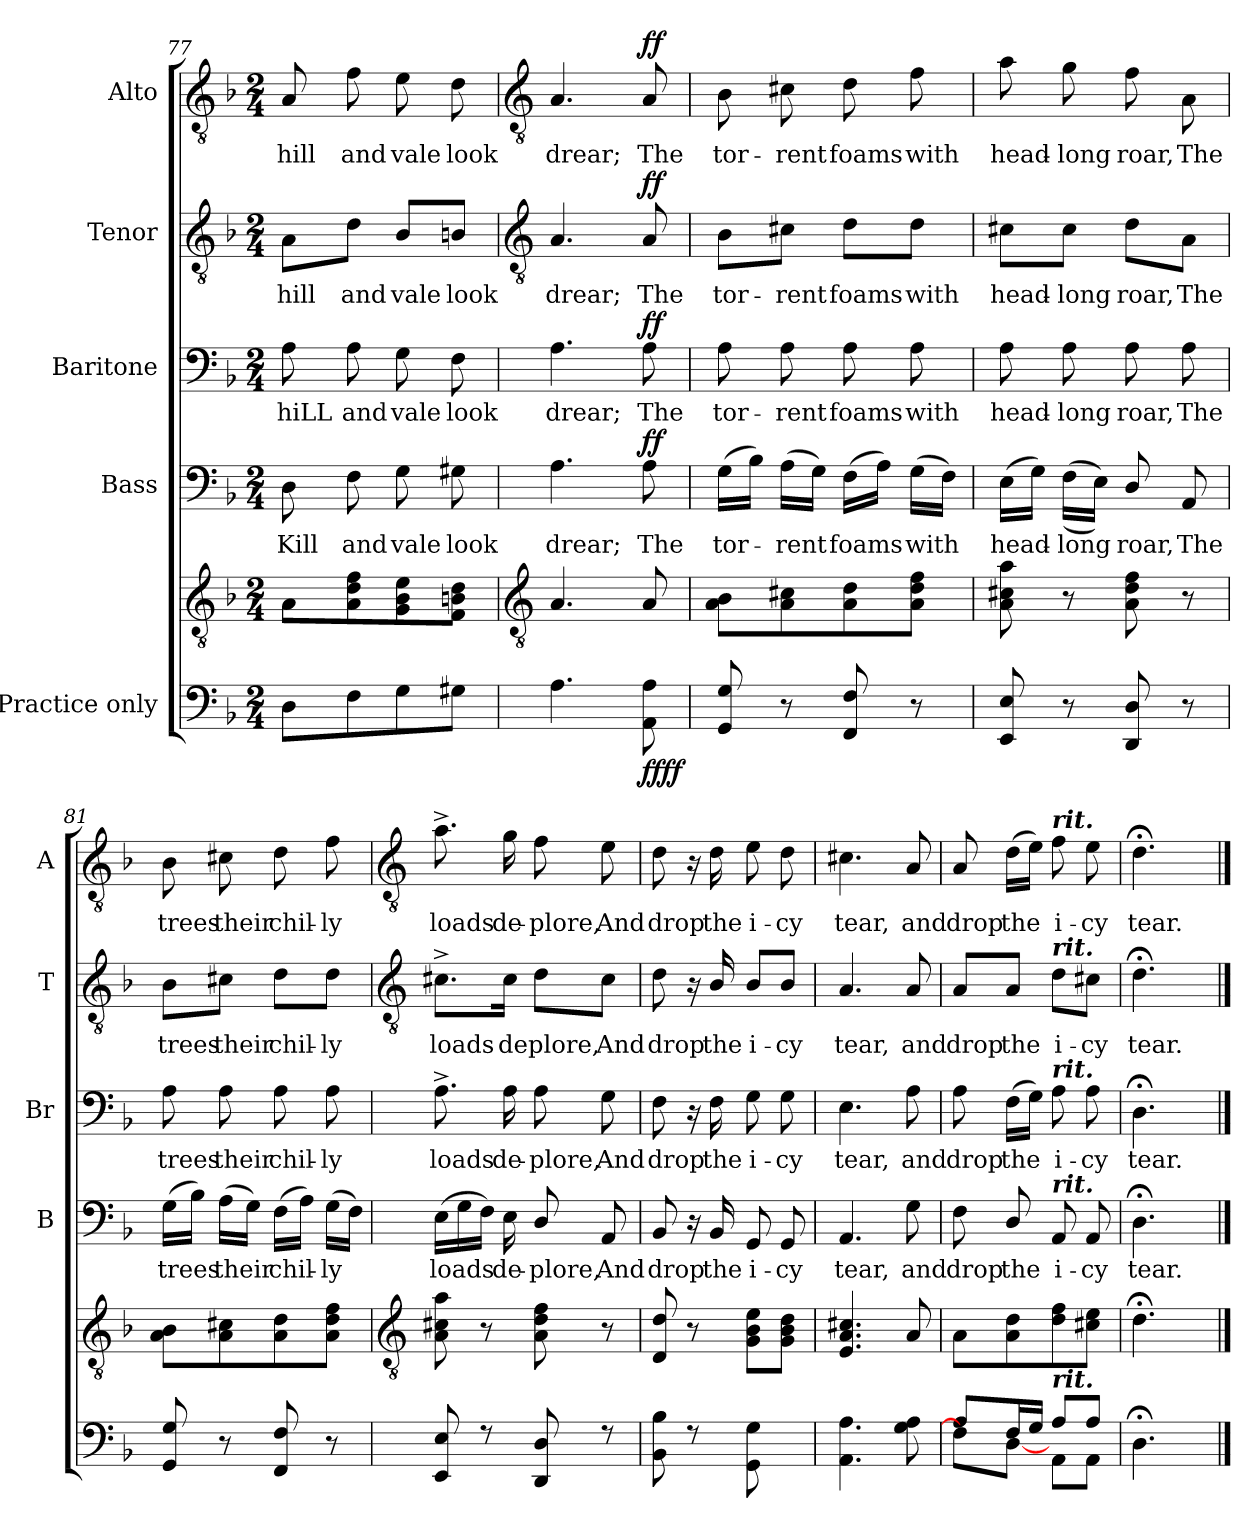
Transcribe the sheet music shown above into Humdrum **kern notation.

**kern	**kern	**dynam	**kern	**text	**dynam	**kern	**text	**dynam	**kern	**text	**dynam	**kern	**text	**dynam
*part5	*part5	*part5	*part4	*part4	*part4	*part3	*part3	*part3	*part2	*part2	*part2	*part1	*part1	*part1
*staff6	*staff5	*staff5/6	*staff4	*staff4	*staff4	*staff3	*staff3	*staff3	*staff2	*staff2	*staff2	*staff1	*staff1	*staff1
*I"Practice only	*	*	*I"Bass	*	*	*I"Baritone	*	*	*I"Tenor	*	*	*I"Alto	*	*
*	*	*	*I'B	*	*	*I'Br	*	*	*I'T	*	*	*I'A	*	*
*clefF4	*clefGv2	*	*clefF4	*	*	*clefF4	*	*	*clefGv2	*	*	*clefGv2	*	*
*k[b-]	*k[b-]	*	*k[b-]	*	*	*k[b-]	*	*	*k[b-]	*	*	*k[b-]	*	*
*F:	*F:	*	*F:	*	*	*F:	*	*	*F:	*	*	*F:	*	*
*M2/4	*M2/4	*	*M2/4	*	*	*M2/4	*	*	*M2/4	*	*	*M2/4	*	*
=77	=77	=77	=77	=77	=77	=77	=77	=77	=77	=77	=77	=77	=77	=77
*	*^	*	*	*	*	*	*	*	*	*	*	*	*	*
!	!	!	!	!	!LO:LY:b	!	!	!LO:LY:b	!	!	!LO:LY:b	!	!	!LO:LY:b	!
8DL	8A\L	2ryy	.	8D	Kill	.	8A	hiLL	.	8A\L	hill	.	8A	hill	.
!	!	!	!	!	!LO:LY:b	!	!	!LO:LY:b	!	!	!LO:LY:b	!	!	!LO:LY:b	!
8F	8A\ 8d\ 8f\	.	.	8F	and	.	8A	and	.	8d\J	and	.	8f	and	.
!	!	!	!	!	!LO:LY:b	!	!	!LO:LY:b	!	!	!LO:LY:b	!	!	!LO:LY:b	!
8G	8G\ 8B-\ 8e\	.	.	8G	vale	.	8G	vale	.	8B-/L	vale	.	8e	vale	.
!	!	!	!	!	!LO:LY:b	!	!	!LO:LY:b	!	!	!LO:LY:b	!	!	!LO:LY:b	!
8G#XJ	8F\ 8Bn\ 8d\J	.	.	8G#X	look	.	8F	look	.	8Bn/J	look	.	8d	look	.
*	*v	*v	*	*	*	*	*	*	*	*	*	*	*	*	*
!!LO:LB:g=z
=78	=78	=78	=78	=78	=78	=78	=78	=78	=78	=78	=78	=78	=78	=78
*	*clefGv2	*	*	*	*	*	*	*	*clefGv2	*	*	*clefGv2	*	*
!	!	!	!	!LO:LY:b	!	!	!LO:LY:b	!	!	!LO:LY:b	!	!	!LO:LY:b	!
4.A	4.A/	.	4.A	drear;	.	4.A	drear;	.	4.A	drear;	.	4.A	drear;	.
!	!	!LO:DY:b=2	!	!LO:LY:b	!	!	!LO:LY:b	!	!	!LO:LY:b	!	!	!LO:LY:b	!
!	!	!LO:DY:n=1:b	!	!	!LO:DY:b	!	!	!LO:DY:b	!	!	!LO:DY:b	!	!	!LO:DY:b
8AA 8A	8A	ff ff	8A	The	ff	8A	The	ff	8A	The	ff	8A	The	ff
=79	=79	=79	=79	=79	=79	=79	=79	=79	=79	=79	=79	=79	=79	=79
!	!	!	!	!LO:LY:b	!	!	!LO:LY:b	!	!	!LO:LY:b	!	!	!LO:LY:b	!
8GG 8G	8A\ 8B-\L	.	(>16GLL	tor-	.	8A	tor-	.	8B-\L	tor-	.	8B-	tor-	.
.	.	.	16B-JJ)	.	.	.	.	.	.	.	.	.	.	.
!	!	!	!	!LO:LY:b	!	!	!LO:LY:b	!	!	!LO:LY:b	!	!	!LO:LY:b	!
8r	8A\ 8c#X\	.	(>16ALL	rent	.	8A	-rent	.	8c#X\J	-rent	.	8c#X	-rent	.
.	.	.	16GJJ)	.	.	.	.	.	.	.	.	.	.	.
!	!	!	!	!LO:LY:b	!	!	!LO:LY:b	!	!	!LO:LY:b	!	!	!LO:LY:b	!
8FF 8F	8A\ 8d\	.	(>16FLL	foams	.	8A	foams	.	8d\L	foams	.	8d	foams	.
.	.	.	16AJJ)	.	.	.	.	.	.	.	.	.	.	.
!	!	!	!	!LO:LY:b	!	!	!LO:LY:b	!	!	!LO:LY:b	!	!	!LO:LY:b	!
8r	8A\ 8d\ 8f\J	.	(>16GLL	with	.	8A	with	.	8d\J	with	.	8f	with	.
.	.	.	16FJJ)	.	.	.	.	.	.	.	.	.	.	.
=80	=80	=80	=80	=80	=80	=80	=80	=80	=80	=80	=80	=80	=80	=80
!	!	!	!	!LO:LY:b	!	!	!LO:LY:b	!	!	!LO:LY:b	!	!	!LO:LY:b	!
8EE 8E	8A\ 8c#X\ 8a\	.	(>16ELL	head-	.	8A	head-	.	8c#X\L	head-	.	8a	head-	.
.	.	.	16GJJ)	.	.	.	.	.	.	.	.	.	.	.
!	!	!	!	!LO:LY:b	!	!	!LO:LY:b	!	!	!LO:LY:b	!	!	!LO:LY:b	!
8r	8r	.	(>(>16FLL	long	.	8A	-long	.	8c#\J	-long	.	8g	-long	.
.	.	.	16EJJ))	.	.	.	.	.	.	.	.	.	.	.
!	!	!	!	!LO:LY:b	!	!	!LO:LY:b	!	!	!LO:LY:b	!	!	!LO:LY:b	!
8DD 8D	8A\ 8d\ 8f\	.	8D/	roar,	.	8A	roar,	.	8d\L	roar,	.	8f	roar,	.
!	!	!	!	!LO:LY:b	!	!	!LO:LY:b	!	!	!LO:LY:b	!	!	!LO:LY:b	!
8r	8r	.	8AA	The	.	8A	The	.	8A\J	The	.	8A\	The	.
=81	=81	=81	=81	=81	=81	=81	=81	=81	=81	=81	=81	=81	=81	=81
!	!	!	!	!LO:LY:b	!	!	!LO:LY:b	!	!	!LO:LY:b	!	!	!LO:LY:b	!
8GG 8G	8A\ 8B-\L	.	(>16GLL	trees	.	8A	trees	.	8B-\L	trees	.	8B-	trees	.
.	.	.	16B-JJ)	.	.	.	.	.	.	.	.	.	.	.
!	!	!	!	!LO:LY:b	!	!	!LO:LY:b	!	!	!LO:LY:b	!	!	!LO:LY:b	!
8r	8A\ 8c#X\	.	(>16ALL	their	.	8A	their	.	8c#X\J	their	.	8c#X	their	.
.	.	.	16GJJ)	.	.	.	.	.	.	.	.	.	.	.
!	!	!	!	!LO:LY:b	!	!	!LO:LY:b	!	!	!LO:LY:b	!	!	!LO:LY:b	!
8FF 8F	8A\ 8d\	.	(>16FLL	chil-	.	8A	chil-	.	8d\L	chil-	.	8d	chil-	.
.	.	.	16AJJ)	.	.	.	.	.	.	.	.	.	.	.
!	!	!	!	!LO:LY:b	!	!	!LO:LY:b	!	!	!LO:LY:b	!	!	!LO:LY:b	!
8r	8A\ 8d\ 8f\J	.	(>16GLL	ly	.	8A	-ly	.	8d\J	-ly	.	8f	-ly	.
.	.	.	16FJJ)	.	.	.	.	.	.	.	.	.	.	.
!!LO:LB:g=z
=82	=82	=82	=82	=82	=82	=82	=82	=82	=82	=82	=82	=82	=82	=82
*	*clefGv2	*	*	*	*	*	*	*	*clefGv2	*	*	*clefGv2	*	*
*^	*	*	*	*	*	*	*	*	*	*	*	*	*	*
!	!	!	!	!	!LO:LY:b	!	!	!LO:LY:b	!	!	!LO:LY:b	!	!	!LO:LY:b	!
8EE 8E	2ryy	8A\ 8c#X\ 8a\	.	(>16ELL	loads	.	8.A^	loads	.	8.c#X^\L	loads	.	8.a^	loads	.
.	.	.	.	16G	.	.	.	.	.	.	.	.	.	.	.
8r	.	8r	.	16FJJ)	.	.	.	.	.	.	.	.	.	.	.
!	!	!	!	!	!LO:LY:b	!	!	!LO:LY:b	!	!	!LO:LY:b	!	!	!LO:LY:b	!
.	.	.	.	16E	de-	.	16A	de-	.	16c#\Jk	deplore,	.	16g	de-	.
!	!	!	!	!	!LO:LY:b	!	!	!LO:LY:b	!	!	!	!	!	!LO:LY:b	!
8DD 8D	.	8A\ 8d\ 8f\	.	8D/	-plore,	.	8A	-plore,	.	8d\L	.	.	8f	-plore,	.
!	!	!	!	!	!LO:LY:b	!	!	!LO:LY:b	!	!	!LO:LY:b	!	!	!LO:LY:b	!
8r	.	8r	.	8AA	And	.	8G	And	.	8c#\J	And	.	8e	And	.
=83	=83	=83	=83	=83	=83	=83	=83	=83	=83	=83	=83	=83	=83	=83	=83
!	!	!	!	!	!LO:LY:b	!	!	!LO:LY:b	!	!	!LO:LY:b	!	!	!LO:LY:b	!
8BB-\ 8B-\	2ryy	8D 8d	.	8BB-	drop	.	8F	drop	.	8d	drop	.	8d	drop	.
8r	.	8r	.	16r	.	.	16r	.	.	16r	.	.	16r	.	.
!	!	!	!	!	!LO:LY:b	!	!	!LO:LY:b	!	!	!LO:LY:b	!	!	!LO:LY:b	!
.	.	.	.	16BB-	the	.	16F	the	.	16B-/	the	.	16d	the	.
!	!	!	!	!	!LO:LY:b	!	!	!LO:LY:b	!	!	!LO:LY:b	!	!	!LO:LY:b	!
8GG\ 8G\	.	8G\ 8B-\ 8e\L	.	8GG	i-	.	8G	i-	.	8B-/L	i-	.	8e	i-	.
!	!	!	!	!	!LO:LY:b	!	!	!LO:LY:b	!	!	!LO:LY:b	!	!	!LO:LY:b	!
8ryy	.	8G\ 8B-\ 8d\J	.	8GG	-cy	.	8G	-cy	.	8B-/J	-cy	.	8d	-cy	.
=84	=84	=84	=84	=84	=84	=84	=84	=84	=84	=84	=84	=84	=84	=84	=84
!	!	!	!	!	!LO:LY:b	!	!	!LO:LY:b	!	!	!LO:LY:b	!	!	!LO:LY:b	!
4.AA\ 4.A\	2ryy	4.E 4.A 4.c#X	.	4.AA	tear,	.	4.E	tear,	.	4.A	tear,	.	4.c#X	tear,	.
!	!	!	!	!	!LO:LY:b	!	!	!LO:LY:b	!	!	!LO:LY:b	!	!	!LO:LY:b	!
8G\ 8A\	.	8A	.	8G	and	.	8A	and	.	8A	and	.	8A	and	.
=85	=85	=85	=85	=85	=85	=85	=85	=85	=85	=85	=85	=85	=85	=85	=85
!	!	!	!	!	!LO:LY:b	!	!	!LO:LY:b	!	!	!LO:LY:b	!	!	!LO:LY:b	!
8A/L	8F\L]	8AL	.	8F	drop	.	8A	drop	.	8A/L	drop	.	8A	drop	.
!	!	!	!	!	!LO:LY:b	!	!	!LO:LY:b	!	!	!LO:LY:b	!	!	!LO:LY:b	!
16F/L	[8D\J	8A 8d	.	8D/	the	.	(>16FLL	the	.	8A/J	the	.	(>16dLL	the	.
16G/JJ	.	.	.	.	.	.	16GJJ)	.	.	.	.	.	16eJJ)	.	.
!	!	!	!	!	!	!	!	!	!	!	!	!	!LO:TX:a:Bi:t=rit.	!	!
!	!	!	!	!	!	!	!	!	!	!LO:TX:a:Bi:t=rit.	!	!	!	!	!
!	!	!	!	!	!	!	!LO:TX:a:Bi:t=rit.	!	!	!	!	!	!	!	!
!	!	!	!	!LO:TX:a:Bi:t=rit.	!	!	!	!	!	!	!	!	!	!	!
!LO:TX:a:Bi:t=rit.	!	!	!	!	!	!	!	!	!	!	!	!	!	!	!
!	!	!	!	!	!LO:LY:b	!	!	!LO:LY:b	!	!	!LO:LY:b	!	!	!LO:LY:b	!
8A/L	8AA\L	8d 8f	.	8AA	i-	.	8A	i-	.	8d\L	i-	.	8f	i-	.
!	!	!	!	!	!LO:LY:b	!	!	!LO:LY:b	!	!	!LO:LY:b	!	!	!LO:LY:b	!
8A/J	8AA\J	8c#X 8eJ	.	8AA	-cy	.	8A	-cy	.	8c#X\J	-cy	.	8e	-cy	.
=86	=86	=86	=86	=86	=86	=86	=86	=86	=86	=86	=86	=86	=86	=86	=86
!	!	!	!	!	!LO:LY:b	!	!	!LO:LY:b	!	!	!LO:LY:b	!	!	!LO:LY:b	!
4.D;	4ryy	4.d;<	.	4.D;<	tear.	.	4.D;<	tear.	.	4.d;<	tear.	.	4.d;<	tear.	.
.	8ryy	.	.	.	.	.	.	.	.	.	.	.	.	.	.
*v	*v	*	*	*	*	*	*	*	*	*	*	*	*	*	*
==	==	==	==	==	==	==	==	==	==	==	==	==	==	==
*-	*-	*-	*-	*-	*-	*-	*-	*-	*-	*-	*-	*-	*-	*-
